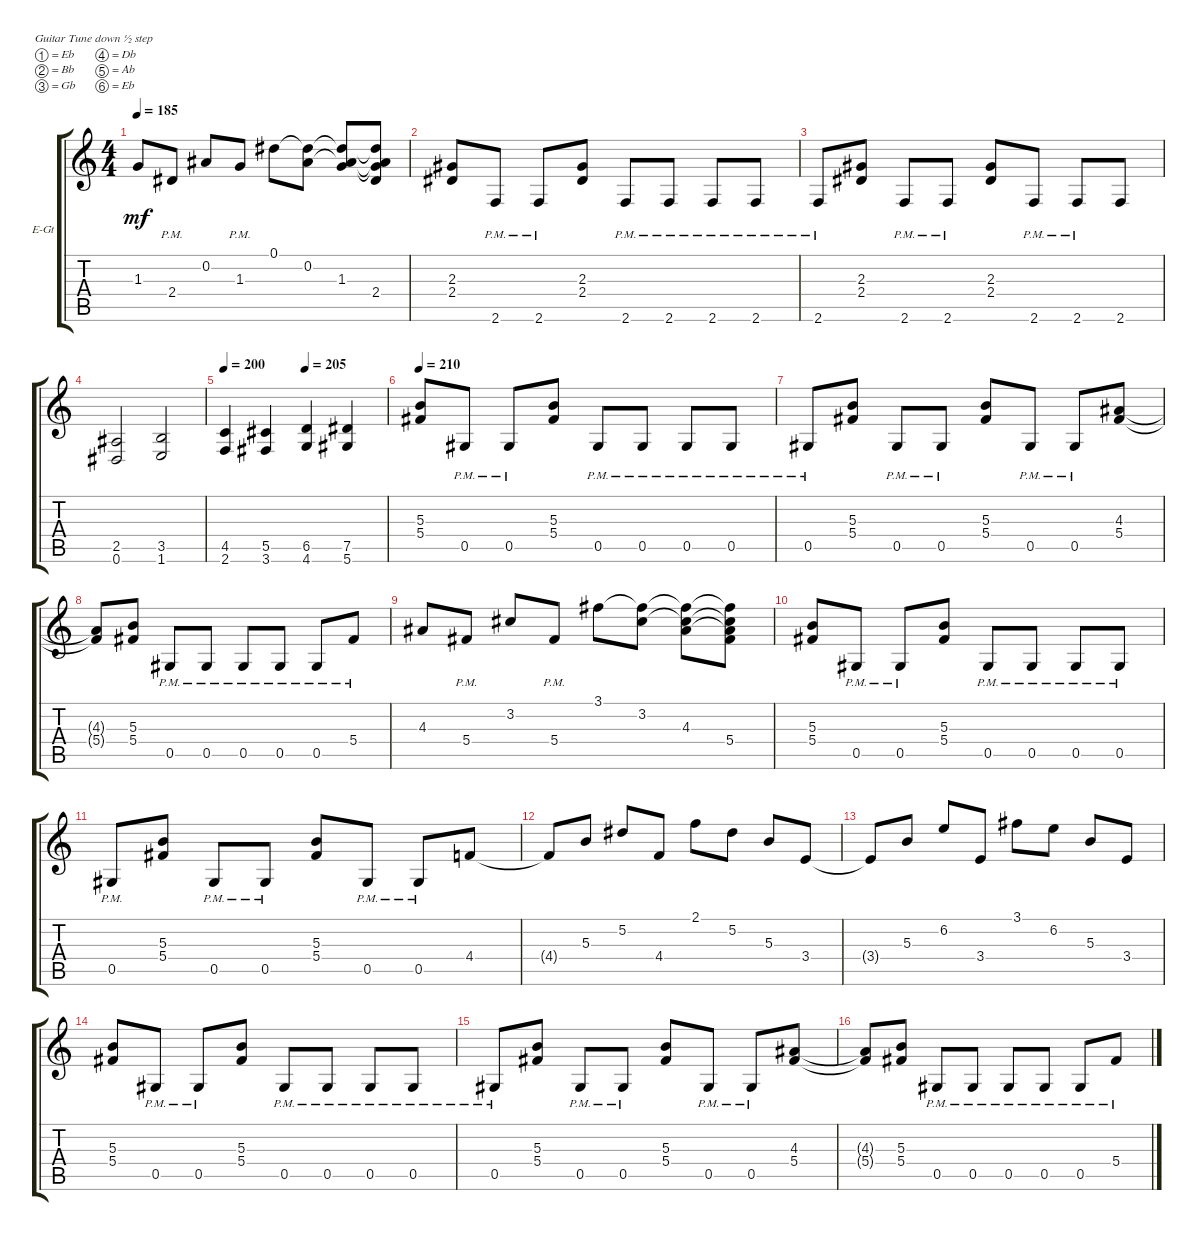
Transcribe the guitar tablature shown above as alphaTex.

\bracketExtendMode groupsimilarinstruments
\firstSystemTrackNameOrientation horizontal
\otherSystemsTrackNameOrientation horizontal
\track ("left" "E-Gt") {instrument distortionguitar}
\staff {score tabs}
\tuning (Eb4 Bb3 Gb3 Db3 Ab2 Eb2)
\ts (4 4)
\tempo 185
\clef g2
\ks c
1.3.8{dy mf} 2.4{pm}.8 0.2.8 1.3{pm}.8 0.1.8 (0.2 0.1{t}).8 (1.3 0.1{t} 0.2{t}).8 (2.4 0.1{t} 0.2{t} 1.3{t}).8 |
(2.3 2.4).8 2.6{pm}.8 2.6{pm}.8 (2.3 2.4).8 2.6{pm}.8 2.6{pm}.8 2.6{pm}.8 2.6{pm}.8 |
2.6{pm}.8 (2.3 2.4).8 2.6{pm}.8 2.6{pm}.8 (2.3 2.4).8 2.6{pm}.8 2.6{pm}.8 2.6.8 |
(0.6 2.5).2 (1.6 3.5).2 |
\tempo 200
\tempo (205 0.5)
(2.6 4.5).4 (3.6 5.5).4 (4.6 6.5).4 (5.6 7.5).4 |
\tempo 210
(5.3 5.4).8 0.5{pm}.8 0.5{pm}.8 (5.4 5.3).8 0.5{pm}.8 0.5{pm}.8 0.5{pm}.8 0.5{pm}.8 |
0.5{pm}.8 (5.4 5.3).8 0.5{pm}.8 0.5{pm}.8 (5.4 5.3).8 0.5{pm}.8 0.5{pm}.8 (5.4 4.3).8 |
(4.3{t} 5.4{t}).8 (5.4 5.3).8 0.5{pm}.8 0.5{pm}.8 0.5{pm}.8 0.5{pm}.8 0.5{pm}.8 5.4{pm}.8 |
4.3.8 5.4{pm}.8 3.2.8 5.4{pm}.8 3.1.8 (3.2 3.1{t}).8 (4.3 3.1{t} 3.2{t}).8 (5.4 3.1{t} 3.2{t} 4.3{t}).8 |
(5.3 5.4).8 0.5{pm}.8 0.5{pm}.8 (5.4 5.3).8 0.5{pm}.8 0.5{pm}.8 0.5{pm}.8 0.5{pm}.8 |
0.5{pm}.8 (5.4 5.3).8 0.5{pm}.8 0.5{pm}.8 (5.4 5.3).8 0.5{pm}.8 0.5{pm}.8 4.4.8 |
4.4{t}.8 5.3.8 5.2.8 4.4.8 2.1.8 5.2.8 5.3.8 3.4.8 |
3.4{t}.8 5.3.8 6.2.8 3.4.8 3.1.8 6.2.8 5.3.8 3.4.8 |
(5.3 5.4).8 0.5{pm}.8 0.5{pm}.8 (5.4 5.3).8 0.5{pm}.8 0.5{pm}.8 0.5{pm}.8 0.5{pm}.8 |
0.5{pm}.8 (5.4 5.3).8 0.5{pm}.8 0.5{pm}.8 (5.4 5.3).8 0.5{pm}.8 0.5{pm}.8 (5.4 4.3).8 |
(4.3{t} 5.4{t}).8 (5.4 5.3).8 0.5{pm}.8 0.5{pm}.8 0.5{pm}.8 0.5{pm}.8 0.5{pm}.8 5.4{pm}.8
